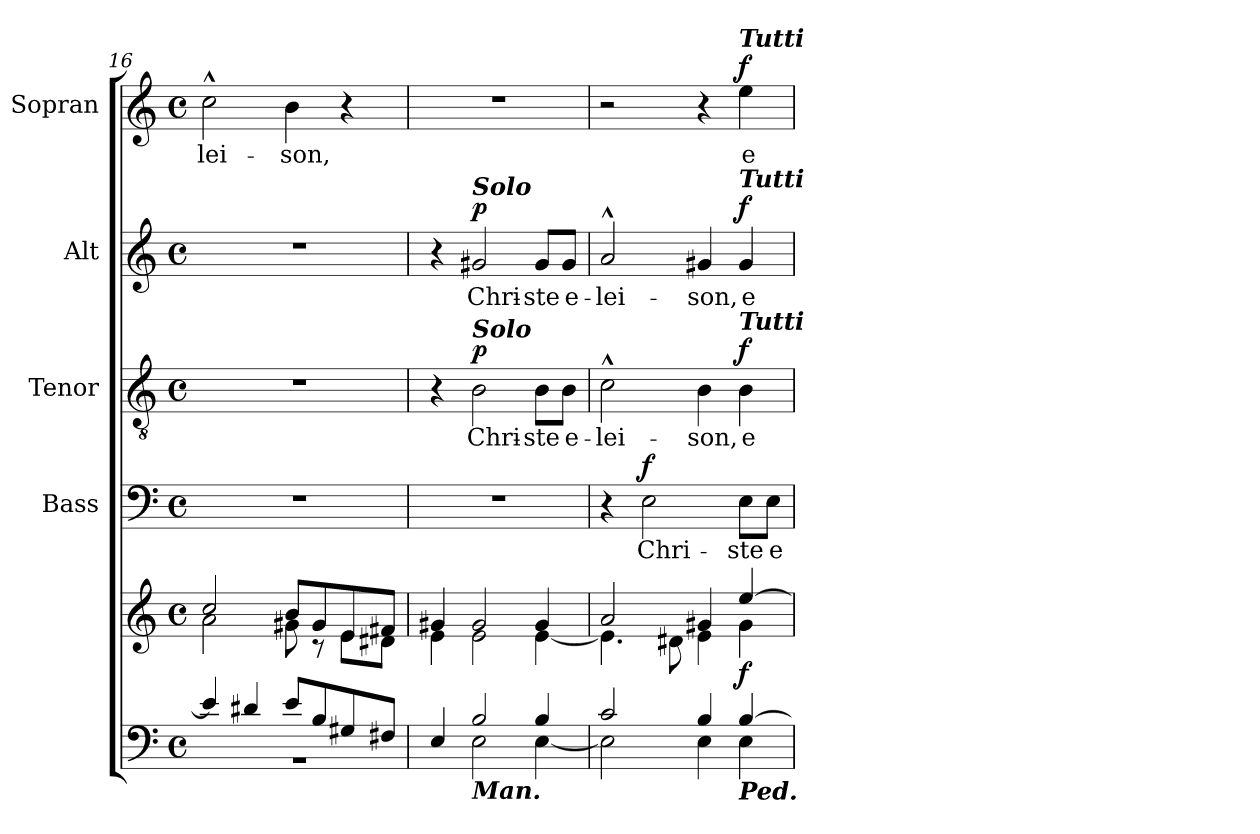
**kern	**kern	**dynam	**kern	**text	**dynam	**kern	**text	**dynam	**kern	**text	**dynam	**kern	**text	**dynam
*part5	*part5	*part5	*part4	*part4	*part4	*part3	*part3	*part3	*part2	*part2	*part2	*part1	*part1	*part1
*staff6	*staff5	*staff5/6	*staff4	*staff4	*staff4	*staff3	*staff3	*staff3	*staff2	*staff2	*staff2	*staff1	*staff1	*staff1
*	*	*	*I"Bass	*	*	*I"Tenor	*	*	*I"Alt	*	*	*I"Sopran	*	*
*	*	*	*I'B.	*	*	*I'T.	*	*	*I'A.	*	*	*I'S.	*	*
*clefF4	*clefG2	*	*clefF4	*	*	*clefGv2	*	*	*clefG2	*	*	*clefG2	*	*
*k[]	*k[]	*	*k[]	*	*	*k[]	*	*	*k[]	*	*	*k[]	*	*
*C:	*C:	*	*C:	*	*	*C:	*	*	*C:	*	*	*C:	*	*
*M4/4	*M4/4	*	*M4/4	*	*	*M4/4	*	*	*M4/4	*	*	*M4/4	*	*
*met(c)	*met(c)	*	*met(c)	*	*	*met(c)	*	*	*met(c)	*	*	*met(c)	*	*
=16	=16	=16	=16	=16	=16	=16	=16	=16	=16	=16	=16	=16	=16	=16
*^	*^	*	*	*	*	*	*	*	*	*	*	*	*	*
!	!	!	!	!	!	!	!	!	!	!	!	!	!	!	!LO:LY:b	!
4e/]	1rBB	2cc/	2a\	.	1r	.	.	1r	.	.	1r	.	.	2cc^^>\	-lei-	.
4d#X/	.	.	.	.	.	.	.	.	.	.	.	.	.	.	.	.
!	!	!	!	!	!	!	!	!	!	!	!	!	!	!	!LO:LY:b	!
8e/L	.	8b/L	8g#X\	.	.	.	.	.	.	.	.	.	.	4b\	-son,	.
8B/	.	8g#/	8rc	.	.	.	.	.	.	.	.	.	.	.	.	.
8G#X/	.	8e/	8e\L	.	.	.	.	.	.	.	.	.	.	4r	.	.
8F#X/J	.	8f#X/J	8d#X\J	.	.	.	.	.	.	.	.	.	.	.	.	.
=17	=17	=17	=17	=17	=17	=17	=17	=17	=17	=17	=17	=17	=17	=17	=17	=17
4E/	4ryy	4g#X/	4e\	.	1r	.	.	4r	.	.	4r	.	.	1r	.	.
!	!	!	!	!	!	!	!	!	!	!	!LO:TX:a:Bi:t=Solo	!	!	!	!	!
!	!	!	!	!	!	!	!	!LO:TX:a:Bi:t=Solo	!	!	!	!	!	!	!	!
!LO:TX:b:Bi:t=Man.	!	!	!	!	!	!	!	!	!	!	!	!	!	!	!	!
!	!	!	!	!	!	!	!	!	!LO:LY:b	!LO:DY:a	!	!LO:LY:b	!LO:DY:a	!	!	!
2B/	2E\	2g#/	2e\	.	.	.	.	2B\	Chri-	p	2g#X/	Chri-	p	.	.	.
!	!	!	!	!	!	!	!	!	!LO:LY:b	!	!	!LO:LY:b	!	!	!	!
4B/	[<4E\	4g#/	[<4e\	.	.	.	.	8B\L	-ste	.	8g#/L	-ste	.	.	.	.
!	!	!	!	!	!	!	!	!	!LO:LY:b	!	!	!LO:LY:b	!	!	!	!
.	.	.	.	.	.	.	.	8B\J	e-	.	8g#/J	e-	.	.	.	.
!!LO:LB:g=z
=18	=18	=18	=18	=18	=18	=18	=18	=18	=18	=18	=18	=18	=18	=18	=18	=18
!	!	!	!	!	!	!	!	!	!LO:LY:b	!	!	!LO:LY:b	!	!	!	!
2c/	2E\]	2a/	4.e\]	.	4r	.	.	2c^^>\	-lei-	.	2a^^>/	-lei-	.	2r	.	.
!	!	!	!	!	!	!LO:LY:b	!LO:DY:a	!	!	!	!	!	!	!	!	!
.	.	.	.	.	2E\	Chri-	f	.	.	.	.	.	.	.	.	.
.	.	.	8d#X\	.	.	.	.	.	.	.	.	.	.	.	.	.
!	!	!	!	!	!	!	!	!	!LO:LY:b	!	!	!LO:LY:b	!	!	!	!
4B/	4E\	4g#X/	4e\	.	.	.	.	4B\	-son,	.	4g#X/	-son,	.	4r	.	.
!	!	!	!	!	!	!	!	!	!	!	!	!	!	!LO:TX:a:Bi:t=Tutti	!	!
!	!	!	!	!	!	!	!	!	!	!	!LO:TX:a:Bi:t=Tutti	!	!	!	!	!
!	!	!	!	!	!	!	!	!LO:TX:a:Bi:t=Tutti	!	!	!	!	!	!	!	!
!LO:TX:b:Bi:t=Ped.	!	!	!	!	!	!	!	!	!	!	!	!	!	!	!	!
!	!	!	!	!LO:DY:b	!	!LO:LY:b	!	!	!LO:LY:b	!LO:DY:a	!	!LO:LY:b	!LO:DY:a	!	!LO:LY:b	!LO:DY:a
[>4B/	4E\	[>4ee/	4g#\	f	8E\L	-ste	.	4B\	e-	f	4g#/	e-	f	4ee\	e-	f
!	!	!	!	!	!	!LO:LY:b	!	!	!	!	!	!	!	!	!	!
.	.	.	.	.	8E\J	e-	.	.	.	.	.	.	.	.	.	.
*v	*v	*	*	*	*	*	*	*	*	*	*	*	*	*	*	*
*	*v	*v	*	*	*	*	*	*	*	*	*	*	*	*	*
=	=	=	=	=	=	=	=	=	=	=	=	=	=	=
*-	*-	*-	*-	*-	*-	*-	*-	*-	*-	*-	*-	*-	*-	*-
